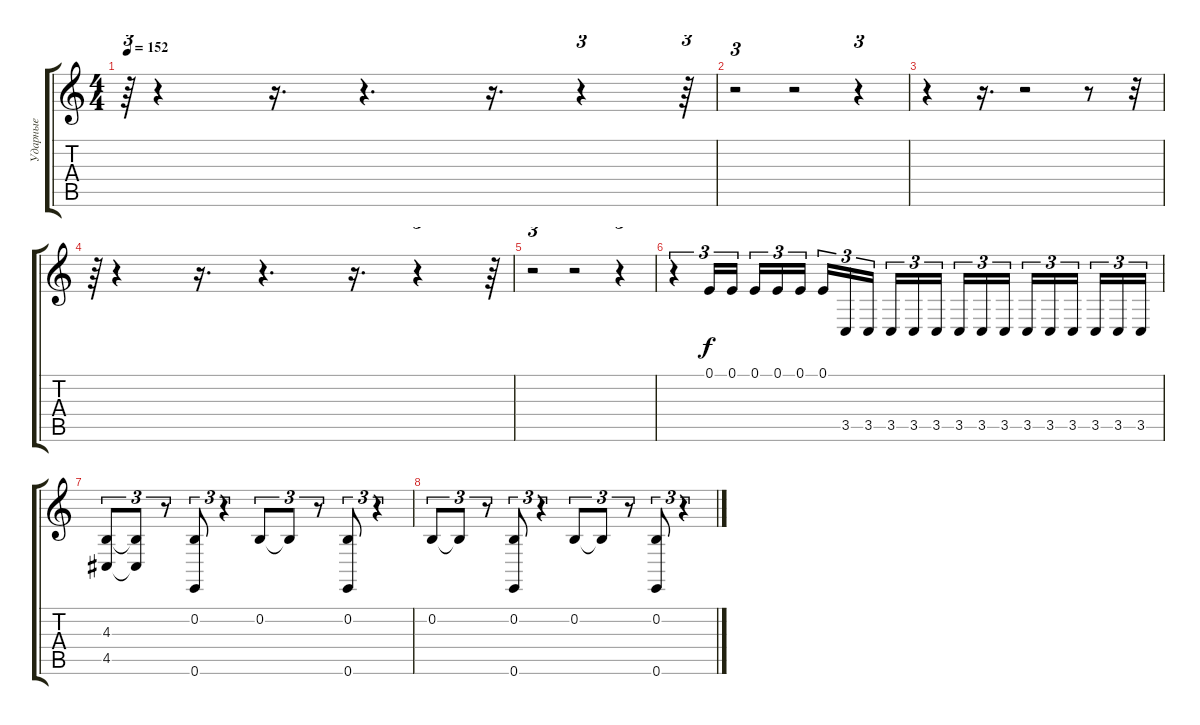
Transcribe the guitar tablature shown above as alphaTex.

\track ("Ударные" "Ударные") {instrument acousticgrandpiano}
\staff {score tabs}
\tuning (E4 B3 G3 D3 A2 E2) {hide}
\ts (4 4)
\tempo 152
\clef g2
\ks c
r.64{tu (3 2) dy f} r.4 r.16{d} r.4{d} r.16{d} r.4{tu (3 2)} r.64{tu (3 2)} |
r.2{tu (3 2)} r.2 r.4{tu (3 2)} |
r.4 r.16{d} r.2 r.8 r.32 |
r.64{tu (3 2)} r.4 r.16{d} r.4{d} r.16{d} r.4{tu (3 2)} r.64{tu (3 2)} |
r.2{tu (3 2)} r.2 r.4{tu (3 2)} |
r.4{tu (3 2)} 0.1.16{tu (3 2)} 0.1.16{tu (3 2)} 0.1.16{tu (3 2)} 0.1.16{tu (3 2)} 0.1.16{tu (3 2) beam splitsecondary} 0.1.16{tu (3 2)} 3.5.16{tu (3 2)} 3.5.16{tu (3 2)} 3.5.16{tu (3 2)} 3.5.16{tu (3 2)} 3.5.16{tu (3 2) beam splitsecondary} 3.5.16{tu (3 2)} 3.5.16{tu (3 2)} 3.5.16{tu (3 2)} 3.5.16{tu (3 2)} 3.5.16{tu (3 2)} 3.5.16{tu (3 2) beam splitsecondary} 3.5.16{tu (3 2)} 3.5.16{tu (3 2)} 3.5.16{tu (3 2)} |
(4.3 4.5).8{tu (3 2)} (4.3{t} 4.5{t}).8{tu (3 2)} r.8{tu (3 2)} (0.2 0.6).8{tu (3 2)} r.4{tu (3 2)} 0.2.8{tu (3 2)} 0.2{t}.8{tu (3 2)} r.8{tu (3 2)} (0.2 0.6).8{tu (3 2)} r.4{tu (3 2)} |
0.2.8{tu (3 2)} 0.2{t}.8{tu (3 2)} r.8{tu (3 2)} (0.2 0.6).8{tu (3 2)} r.4{tu (3 2)} 0.2.8{tu (3 2)} 0.2{t}.8{tu (3 2)} r.8{tu (3 2)} (0.2 0.6).8{tu (3 2)} r.4{tu (3 2)}
